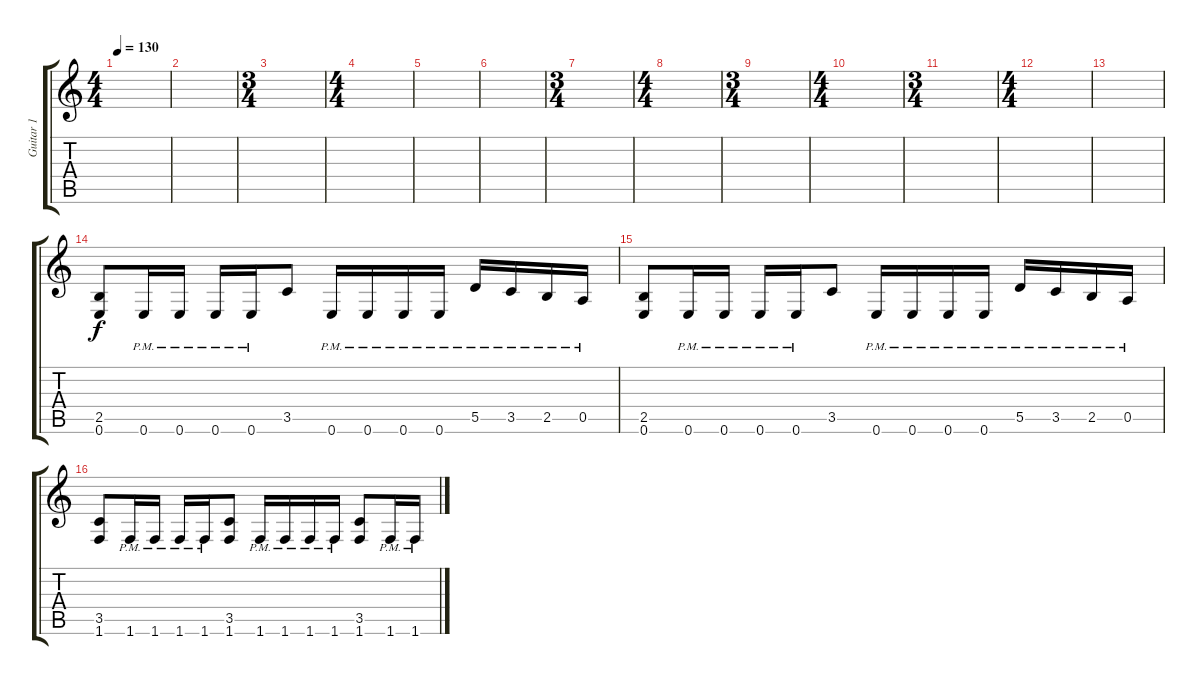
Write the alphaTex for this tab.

\track ("Guitar 1" "Guitar 1") {instrument distortionguitar}
\staff {score tabs}
\tuning (E4 B3 G3 D3 A2 E2) {hide}
\ts (4 4)
\tempo 130
\clef g2
\ks c
|
|
\ts (3 4)
|
\ts (4 4)
|
|
|
\ts (3 4)
|
\ts (4 4)
|
\ts (3 4)
|
\ts (4 4)
|
\ts (3 4)
|
\ts (4 4)
|
|
(2.5 0.6).8 0.6{pm}.16 0.6{pm}.16 0.6{pm}.16 0.6{pm}.16 3.5.8 0.6{pm}.16 0.6{pm}.16 0.6{pm}.16 0.6{pm}.16 5.5{pm}.16 3.5{pm}.16 2.5{pm}.16 0.5{pm}.16 |
(2.5 0.6).8 0.6{pm}.16 0.6{pm}.16 0.6{pm}.16 0.6{pm}.16 3.5.8 0.6{pm}.16 0.6{pm}.16 0.6{pm}.16 0.6{pm}.16 5.5{pm}.16 3.5{pm}.16 2.5{pm}.16 0.5{pm}.16 |
(3.5 1.6).8 1.6{pm}.16 1.6{pm}.16 1.6{pm}.16 1.6{pm}.16 (3.5 1.6).8 1.6{pm}.16 1.6{pm}.16 1.6{pm}.16 1.6{pm}.16 (3.5 1.6).8 1.6{pm}.16 1.6{pm}.16
